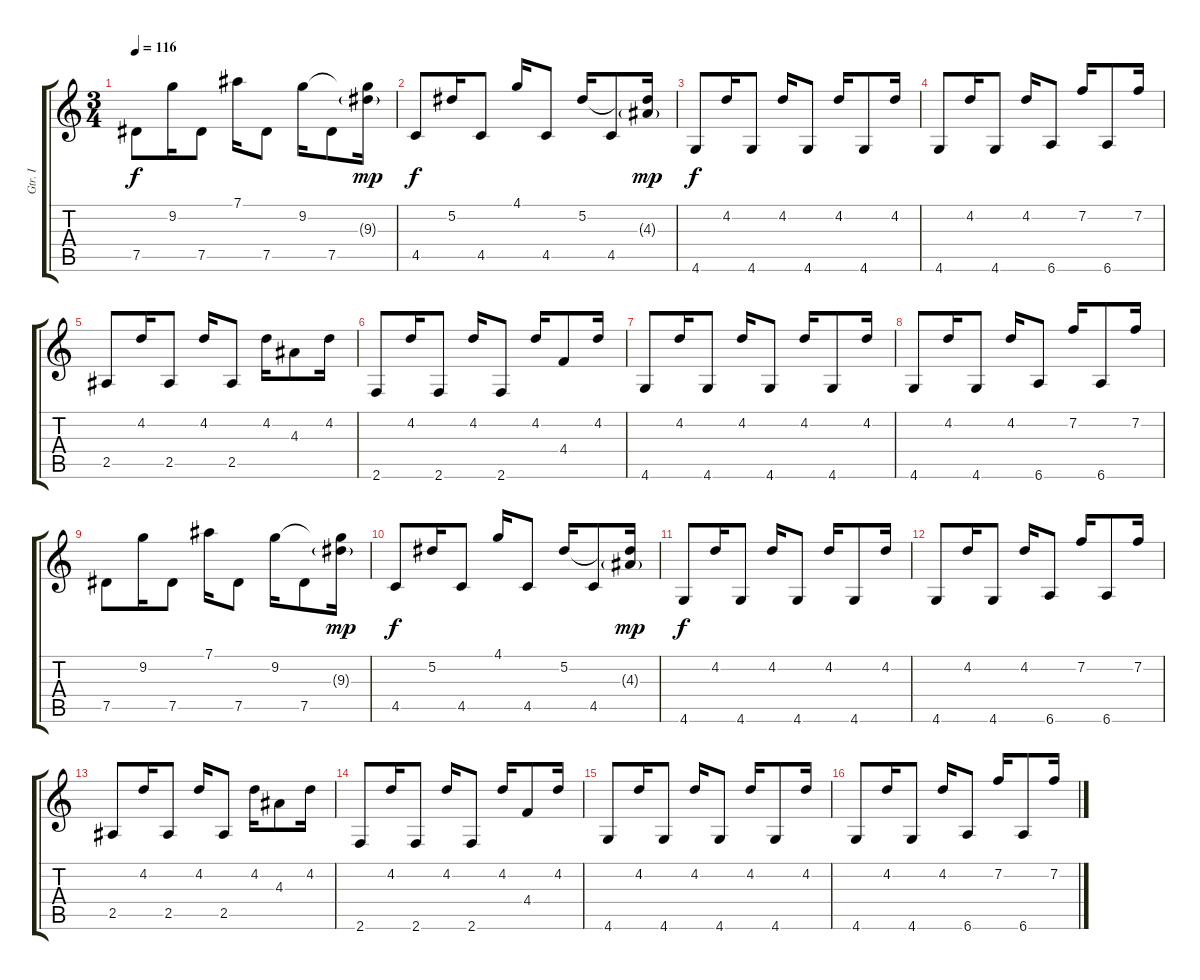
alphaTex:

\track ("Gtr. I" "Gtr. I") {instrument electricguitarmuted}
\staff {score tabs}
\tuning (Eb4 Bb3 Gb3 Db3 Ab2 Eb2) {hide}
\ts (3 4)
\tempo 116
\clef g2
\ks c
7.5.8{dy f} 9.2.16 7.5.8 7.1.16 7.5.8 9.2.16 7.5.8 (9.2{t} 9.3{g}).16{dy mp} |
4.5.8{dy f} 5.2.16 4.5.8 4.1.16 4.5.8 5.2.16 4.5.8 (5.2{t} 4.3{g}).16{dy mp} |
4.6.8{dy f} 4.2.16 4.6.8 4.2.16 4.6.8 4.2.16 4.6.8 4.2.16 |
4.6.8 4.2.16 4.6.8 4.2.16 6.6.8 7.2.16 6.6.8 7.2.16 |
2.5.8 4.2.16 2.5.8 4.2.16 2.5.8 4.2.16 4.3.8 4.2.16 |
2.6.8 4.2.16 2.6.8 4.2.16 2.6.8 4.2.16 4.4.8 4.2.16 |
4.6.8 4.2.16 4.6.8 4.2.16 4.6.8 4.2.16 4.6.8 4.2.16 |
4.6.8 4.2.16 4.6.8 4.2.16 6.6.8 7.2.16 6.6.8 7.2.16 |
7.5.8 9.2.16 7.5.8 7.1.16 7.5.8 9.2.16 7.5.8 (9.2{t} 9.3{g}).16{dy mp} |
4.5.8{dy f} 5.2.16 4.5.8 4.1.16 4.5.8 5.2.16 4.5.8 (5.2{t} 4.3{g}).16{dy mp} |
4.6.8{dy f} 4.2.16 4.6.8 4.2.16 4.6.8 4.2.16 4.6.8 4.2.16 |
4.6.8 4.2.16 4.6.8 4.2.16 6.6.8 7.2.16 6.6.8 7.2.16 |
2.5.8 4.2.16 2.5.8 4.2.16 2.5.8 4.2.16 4.3.8 4.2.16 |
2.6.8 4.2.16 2.6.8 4.2.16 2.6.8 4.2.16 4.4.8 4.2.16 |
4.6.8 4.2.16 4.6.8 4.2.16 4.6.8 4.2.16 4.6.8 4.2.16 |
4.6.8 4.2.16 4.6.8 4.2.16 6.6.8 7.2.16 6.6.8 7.2.16
